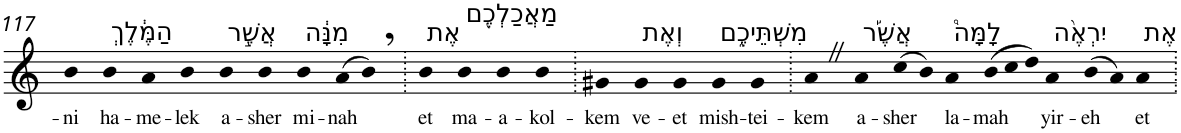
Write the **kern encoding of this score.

**kern	**text
*part1	*part1
*staff1	*staff1
*I"Piano	*
*I'Pno	*
!!LO:PB:g=z
*clefG2	*
*k[]	*
=117	=117
!	!LO:LY:b
4b	-ni
!LO:TX:a:t=הַמֶּ֔לֶךְ	!
!	!LO:LY:b
4b	ha-
!	!LO:LY:b
4a	-me-
!	!LO:LY:b
4b	-lek
!LO:TX:a:t=אֲשֶׁ֣ר	!
!	!LO:LY:b
4b	a-
!	!LO:LY:b
4b	-sher
!LO:TX:a:t=מִנָּ֔ה	!
!	!LO:LY:b
4b	mi-
!	!LO:LY:b
(>8a	-nah
8b,)	.
=118.	=118.
!LO:TX:a:t=אֶת	!
!	!LO:LY:b
4b	et
!LO:TX:a:t=מַאֲכַלְכֶ֖ם	!
!	!LO:LY:b
4b	ma-
!	!LO:LY:b
4b	-a-
!	!LO:LY:b
4b	-kol-
=119.	=119.
!	!LO:LY:b
4g#X	-kem
!LO:TX:a:t=וְאֶת	!
!	!LO:LY:b
4g#	ve-
!	!LO:LY:b
4g#	-et
!LO:TX:a:t=מִשְׁתֵּיכֶ֑ם	!
!	!LO:LY:b
4g#	mish-
!	!LO:LY:b
4g#	-tei-
=120.	=120.
!	!LO:LY:b
4aZ	-kem
!LO:TX:a:t=אֲשֶׁ֡ר	!
!	!LO:LY:b
4a	a-
!	!LO:LY:b
(>8cc	-sher
8b)	.
!LO:TX:a:t=לָמָּה֩	!
!	!LO:LY:b
4a	la-
*Xtuplet	*
!	!LO:LY:b
(>12b	-mah
12cc	.
12dd)	.
!LO:TX:a:t=יִרְאֶ֨ה	!
!	!LO:LY:b
4a	yir-
!	!LO:LY:b
(>8b	-eh
8a)	.
!LO:TX:a:t=אֶת	!
!	!LO:LY:b
4a	et
=.	=.
*-	*-
